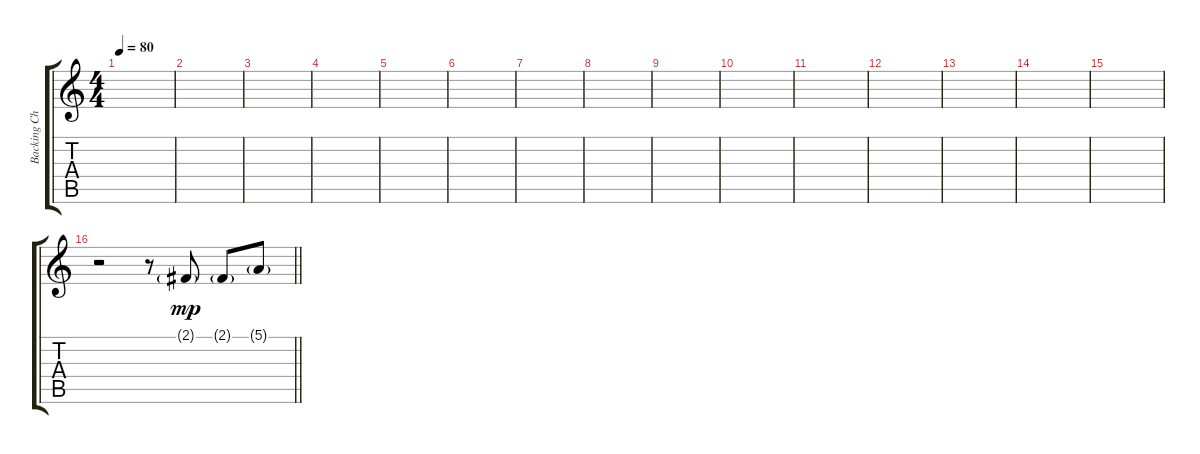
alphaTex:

\track ("Backing Chorus I" "Backing Ch") {instrument flute}
\staff {score tabs}
\tuning (E4 B3 G3 D3 A2 E2) {hide}
\ts (4 4)
\tempo 80
\clef g2
\ks c
|
|
|
|
|
|
|
|
|
|
|
|
|
|
|
\barLineRight lightlight
r.2 r.8 2.1{g}.8{dy mp} 2.1{g}.8 5.1{g}.8
